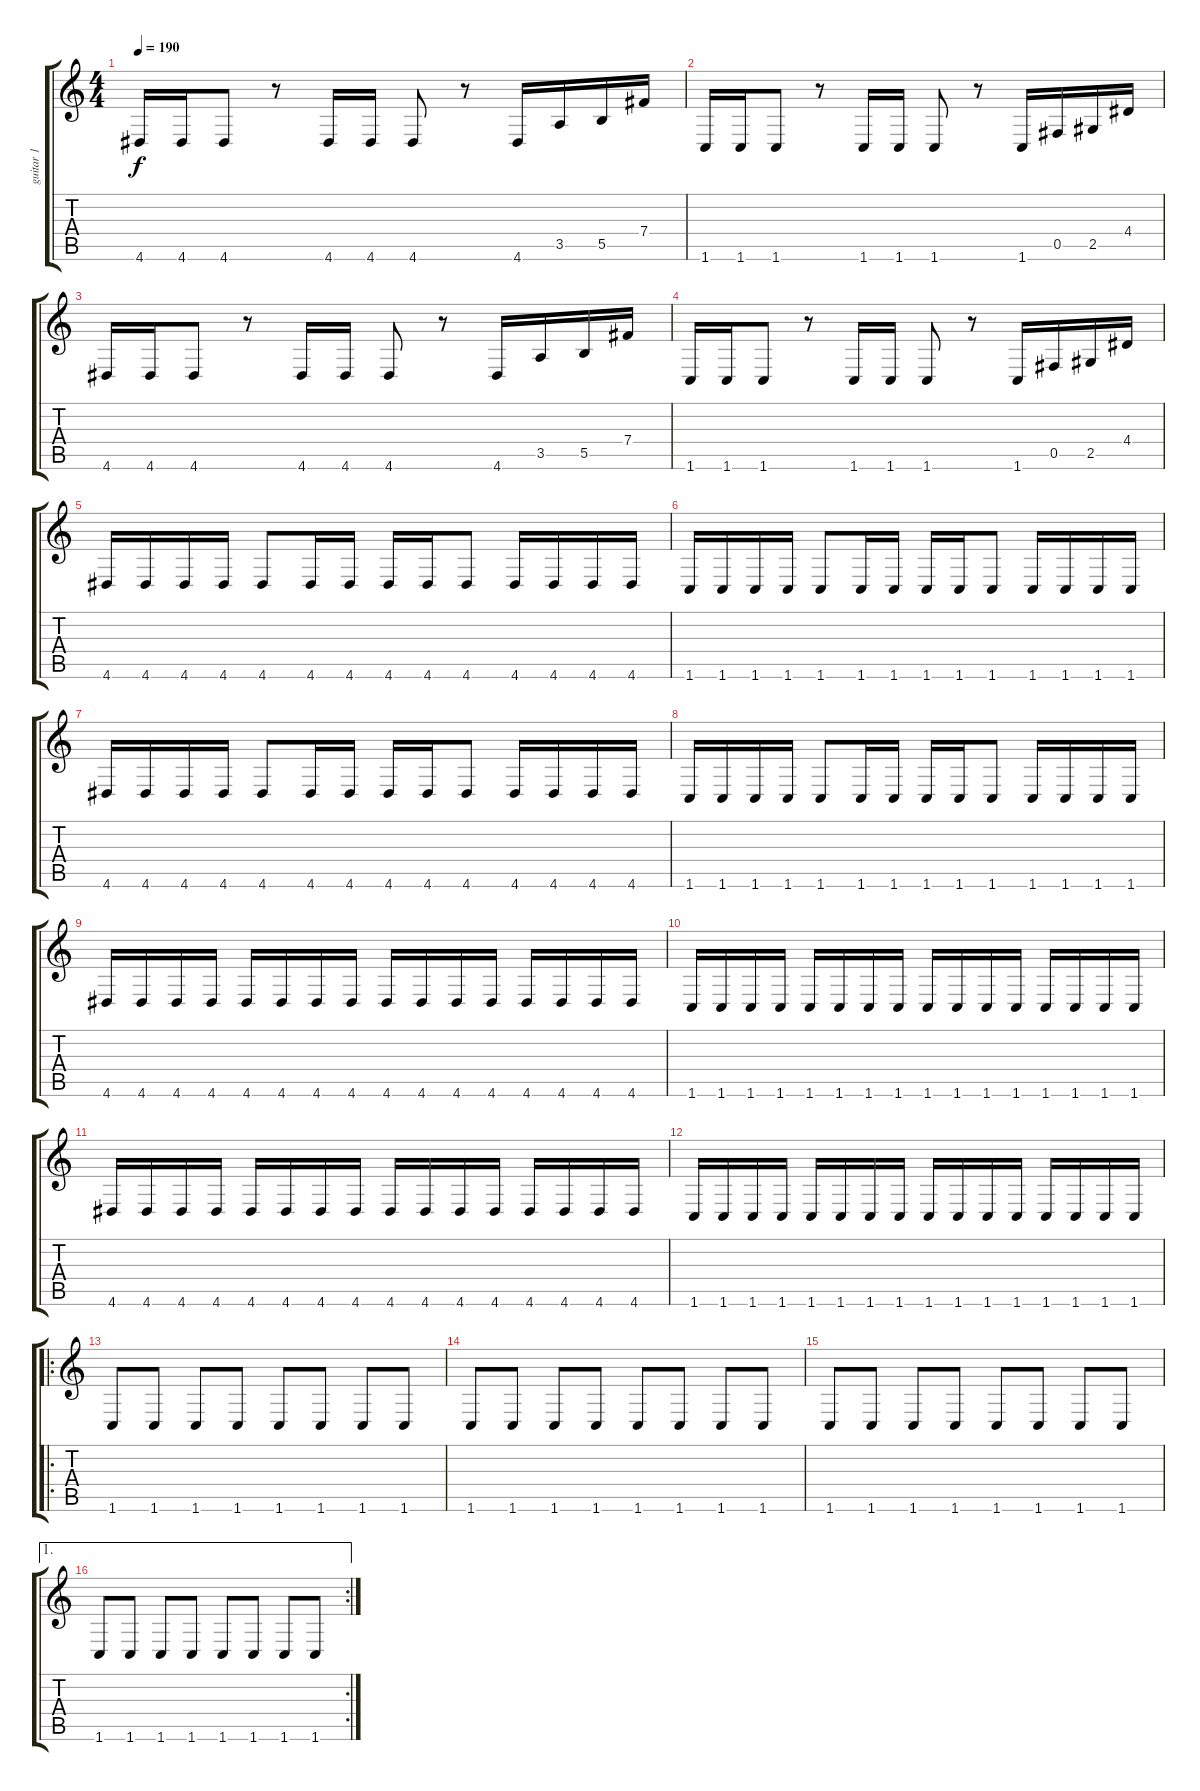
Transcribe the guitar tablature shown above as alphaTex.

\track ("guitar 1" "guitar 1") {instrument distortionguitar}
\staff {score tabs}
\tuning (Db4 Ab3 E3 B2 Gb2 B1) {hide}
\ts (4 4)
\tempo 190
\clef g2
\ks c
4.6.16{dy f instrument distortionguitar} 4.6.16 4.6.8 r.8 4.6.16 4.6.16 4.6.8 r.8 4.6.16 3.5.16 5.5.16 7.4.16 |
1.6.16 1.6.16 1.6.8 r.8 1.6.16 1.6.16 1.6.8 r.8 1.6.16 0.5.16 2.5.16 4.4.16 |
4.6.16 4.6.16 4.6.8 r.8 4.6.16 4.6.16 4.6.8 r.8 4.6.16 3.5.16 5.5.16 7.4.16 |
1.6.16 1.6.16 1.6.8 r.8 1.6.16 1.6.16 1.6.8 r.8 1.6.16 0.5.16 2.5.16 4.4.16 |
4.6.16 4.6.16 4.6.16 4.6.16 4.6.8 4.6.16 4.6.16 4.6.16 4.6.16 4.6.8 4.6.16 4.6.16 4.6.16 4.6.16 |
1.6.16 1.6.16 1.6.16 1.6.16 1.6.8 1.6.16 1.6.16 1.6.16 1.6.16 1.6.8 1.6.16 1.6.16 1.6.16 1.6.16 |
4.6.16 4.6.16 4.6.16 4.6.16 4.6.8 4.6.16 4.6.16 4.6.16 4.6.16 4.6.8 4.6.16 4.6.16 4.6.16 4.6.16 |
1.6.16 1.6.16 1.6.16 1.6.16 1.6.8 1.6.16 1.6.16 1.6.16 1.6.16 1.6.8 1.6.16 1.6.16 1.6.16 1.6.16 |
4.6.16 4.6.16 4.6.16 4.6.16 4.6.16 4.6.16 4.6.16 4.6.16 4.6.16 4.6.16 4.6.16 4.6.16 4.6.16 4.6.16 4.6.16 4.6.16 |
1.6.16 1.6.16 1.6.16 1.6.16 1.6.16 1.6.16 1.6.16 1.6.16 1.6.16 1.6.16 1.6.16 1.6.16 1.6.16 1.6.16 1.6.16 1.6.16 |
4.6.16 4.6.16 4.6.16 4.6.16 4.6.16 4.6.16 4.6.16 4.6.16 4.6.16 4.6.16 4.6.16 4.6.16 4.6.16 4.6.16 4.6.16 4.6.16 |
1.6.16 1.6.16 1.6.16 1.6.16 1.6.16 1.6.16 1.6.16 1.6.16 1.6.16 1.6.16 1.6.16 1.6.16 1.6.16 1.6.16 1.6.16 1.6.16 |
\ro
1.6.8 1.6.8 1.6.8 1.6.8 1.6.8 1.6.8 1.6.8 1.6.8 |
1.6.8 1.6.8 1.6.8 1.6.8 1.6.8 1.6.8 1.6.8 1.6.8 |
1.6.8 1.6.8 1.6.8 1.6.8 1.6.8 1.6.8 1.6.8 1.6.8 |
\ae 1
\rc 2
1.6.8 1.6.8 1.6.8 1.6.8 1.6.8 1.6.8 1.6.8 1.6.8
